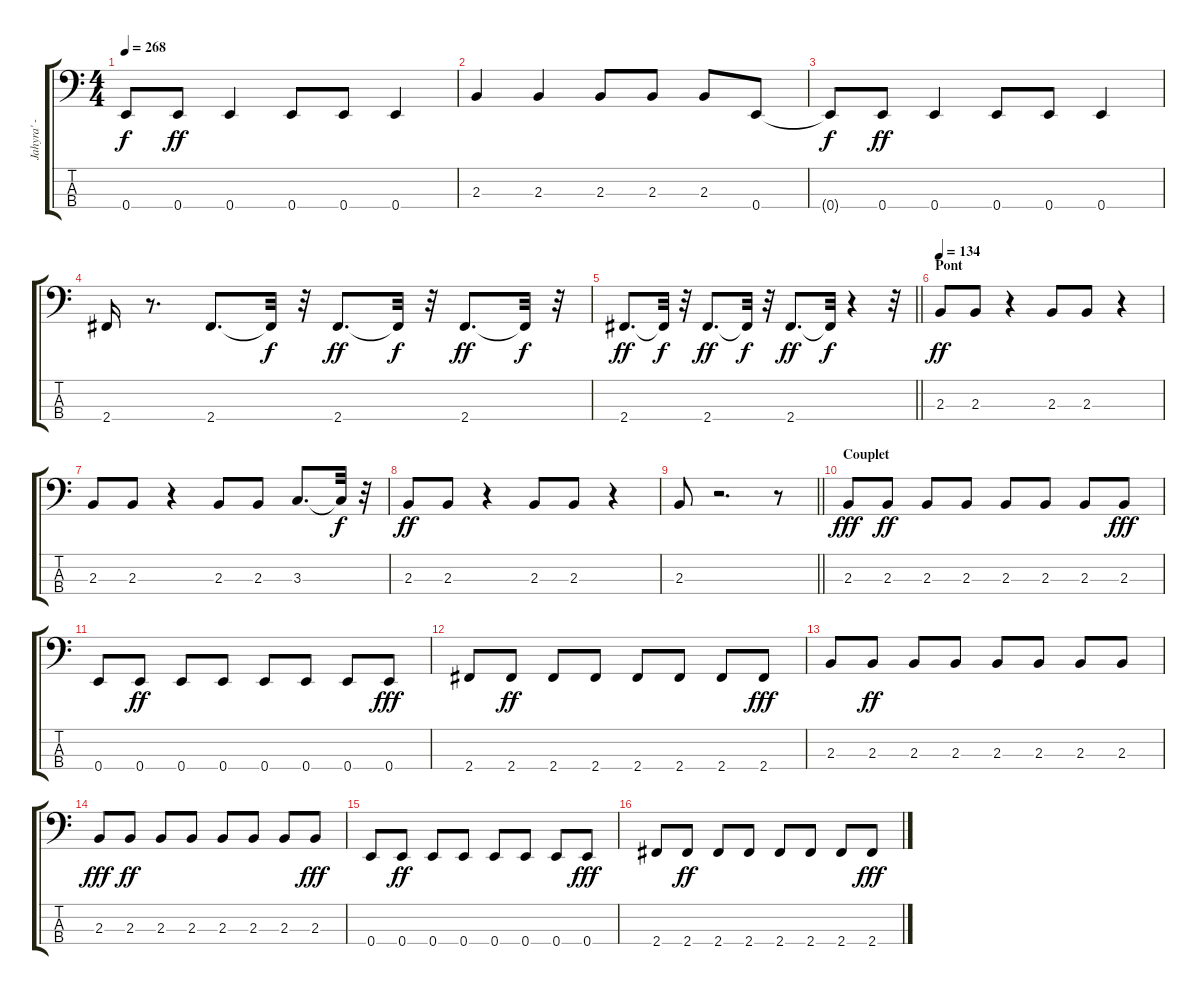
\track ("Jahyra' - Basse" "Jahyra' - ") {instrument electricbassfinger}
\staff {score tabs}
\tuning (G2 D2 A1 E1) {hide}
\ts (4 4)
\tempo 268
\clef f4
\ks c
0.4{t}.8{dy f} 0.4.8{dy ff} 0.4.4 0.4.8 0.4.8 0.4.4 |
2.3.4 2.3.4 2.3.8 2.3.8 2.3.8 0.4.8 |
0.4{t}.8{dy f} 0.4.8{dy ff} 0.4.4 0.4.8 0.4.8 0.4.4 |
2.4.16 r.8{d} 2.4.8{d} 2.4{t}.32{dy f} r.32 2.4.8{d dy ff} 2.4{t}.32{dy f} r.32 2.4.8{d dy ff} 2.4{t}.32{dy f} r.32 |
\barLineRight lightlight
2.4.8{d dy ff} 2.4{t}.32{dy f} r.32 2.4.8{d dy ff} 2.4{t}.32{dy f} r.32 2.4.8{d dy ff} 2.4{t}.32{dy f} r.4 r.32 |
\section ("" "Pont")
\tempo 134
2.3.8{dy ff} 2.3.8 r.4 2.3.8 2.3.8 r.4 |
2.3.8 2.3.8 r.4 2.3.8 2.3.8 3.3.8{d} 3.3{t}.32{dy f} r.32 |
2.3.8{dy ff} 2.3.8 r.4 2.3.8 2.3.8 r.4 |
\barLineRight lightlight
2.3.8 r.2{d} r.8 |
\section ("" "Couplet")
2.3.8{dy fff} 2.3.8{dy ff} 2.3.8 2.3.8 2.3.8 2.3.8 2.3.8 2.3.8{dy fff} |
0.4.8 0.4.8{dy ff} 0.4.8 0.4.8 0.4.8 0.4.8 0.4.8 0.4.8{dy fff} |
2.4.8 2.4.8{dy ff} 2.4.8 2.4.8 2.4.8 2.4.8 2.4.8 2.4.8{dy fff} |
2.3.8 2.3.8{dy ff} 2.3.8 2.3.8 2.3.8 2.3.8 2.3.8 2.3.8 |
2.3.8{dy fff} 2.3.8{dy ff} 2.3.8 2.3.8 2.3.8 2.3.8 2.3.8 2.3.8{dy fff} |
0.4.8 0.4.8{dy ff} 0.4.8 0.4.8 0.4.8 0.4.8 0.4.8 0.4.8{dy fff} |
2.4.8 2.4.8{dy ff} 2.4.8 2.4.8 2.4.8 2.4.8 2.4.8 2.4.8{dy fff}
